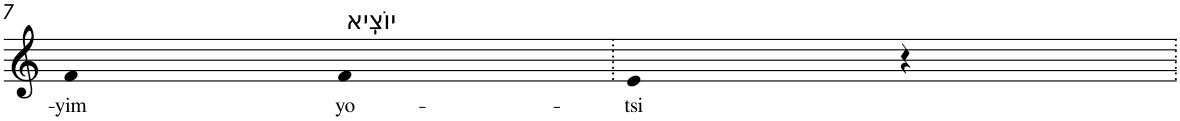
**kern	**text
*part1	*part1
*staff1	*staff1
*I"Piano	*
*I'Pno	*
!!LO:PB:g=z
*clefG2	*
*k[]	*
=7	=7
!	!LO:LY:b
4f	-yim
!LO:TX:a:t=יוֹצִֽיא	!
!	!LO:LY:b
4f	yo-
=8.	=8.
!	!LO:LY:b
4e	-tsi
4r	.
=.	=.
*-	*-
